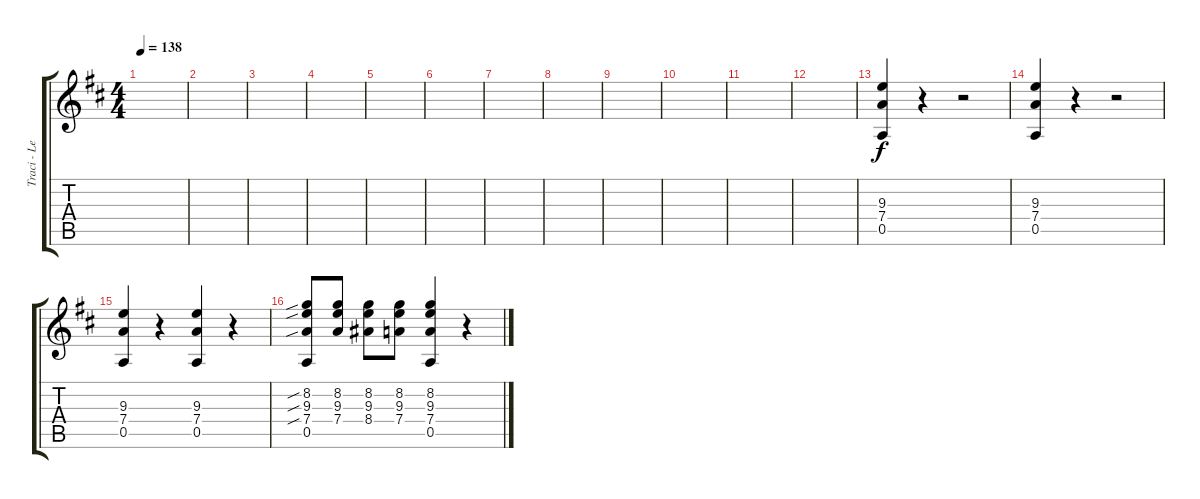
\track ("Traci - Lead" "Traci - Le") {instrument distortionguitar}
\staff {score tabs}
\tuning (E4 B3 G3 D3 A2 E2) {hide}
\ts (4 4)
\tempo 138
\clef g2
\ks d
|
|
|
|
|
|
|
|
|
|
|
|
(9.3 7.4 0.5).4 r.4 r.2 |
(9.3 7.4 0.5).4 r.4 r.2 |
(9.3 7.4 0.5).4 r.4 (9.3 7.4 0.5).4 r.4 |
(8.2{sib} 9.3{sib} 7.4{sib} 0.5).8 (8.2 9.3 7.4).8 (8.2 9.3 8.4).8 (8.2 9.3 7.4).8 (8.2 9.3 7.4 0.5).4 r.4
